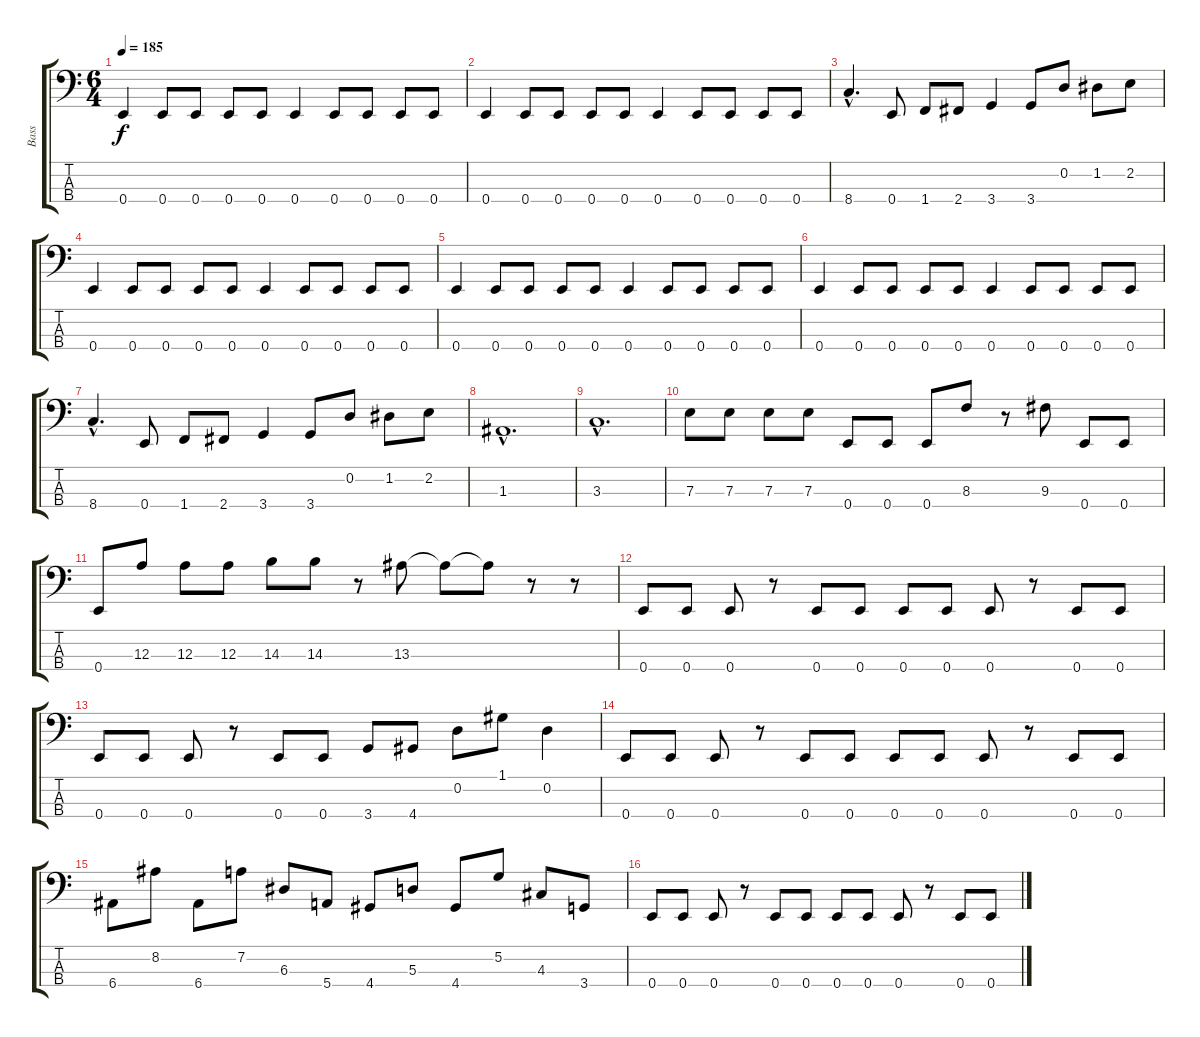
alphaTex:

\track ("Bass" "Bass") {instrument electricbassfinger}
\staff {score tabs}
\tuning (G2 D2 A1 E1) {hide}
\ts (6 4)
\tempo 185
\clef f4
\ks c
0.4.4{dy f} 0.4.8 0.4.8 0.4.8 0.4.8 0.4.4 0.4.8 0.4.8 0.4.8 0.4.8 |
0.4.4 0.4.8 0.4.8 0.4.8 0.4.8 0.4.4 0.4.8 0.4.8 0.4.8 0.4.8 |
8.4{hac}.4{d} 0.4.8 1.4.8 2.4.8 3.4.4 3.4.8 0.2.8 1.2.8 2.2.8 |
0.4.4 0.4.8 0.4.8 0.4.8 0.4.8 0.4.4 0.4.8 0.4.8 0.4.8 0.4.8 |
0.4.4 0.4.8 0.4.8 0.4.8 0.4.8 0.4.4 0.4.8 0.4.8 0.4.8 0.4.8 |
0.4.4 0.4.8 0.4.8 0.4.8 0.4.8 0.4.4 0.4.8 0.4.8 0.4.8 0.4.8 |
8.4{hac}.4{d} 0.4.8 1.4.8 2.4.8 3.4.4 3.4.8 0.2.8 1.2.8 2.2.8 |
1.3{hac}.1{d} |
3.3{hac}.1{d} |
7.3.8 7.3.8 7.3.8 7.3.8 0.4.8 0.4.8 0.4.8 8.3.8 r.8 9.3.8 0.4.8 0.4.8 |
0.4.8 12.3.8 12.3.8 12.3.8 14.3.8 14.3.8 r.8 13.3.8 13.3{t}.8 13.3{t}.8 r.8 r.8 |
0.4.8 0.4.8 0.4.8 r.8 0.4.8 0.4.8 0.4.8 0.4.8 0.4.8 r.8 0.4.8 0.4.8 |
0.4.8 0.4.8 0.4.8 r.8 0.4.8 0.4.8 3.4.8 4.4.8 0.2.8 1.1.8 0.2.4 |
0.4.8 0.4.8 0.4.8 r.8 0.4.8 0.4.8 0.4.8 0.4.8 0.4.8 r.8 0.4.8 0.4.8 |
6.4.8 8.2.8 6.4.8 7.2.8 6.3.8 5.4.8 4.4.8 5.3.8 4.4.8 5.2.8 4.3.8 3.4.8 |
0.4.8 0.4.8 0.4.8 r.8 0.4.8 0.4.8 0.4.8 0.4.8 0.4.8 r.8 0.4.8 0.4.8
